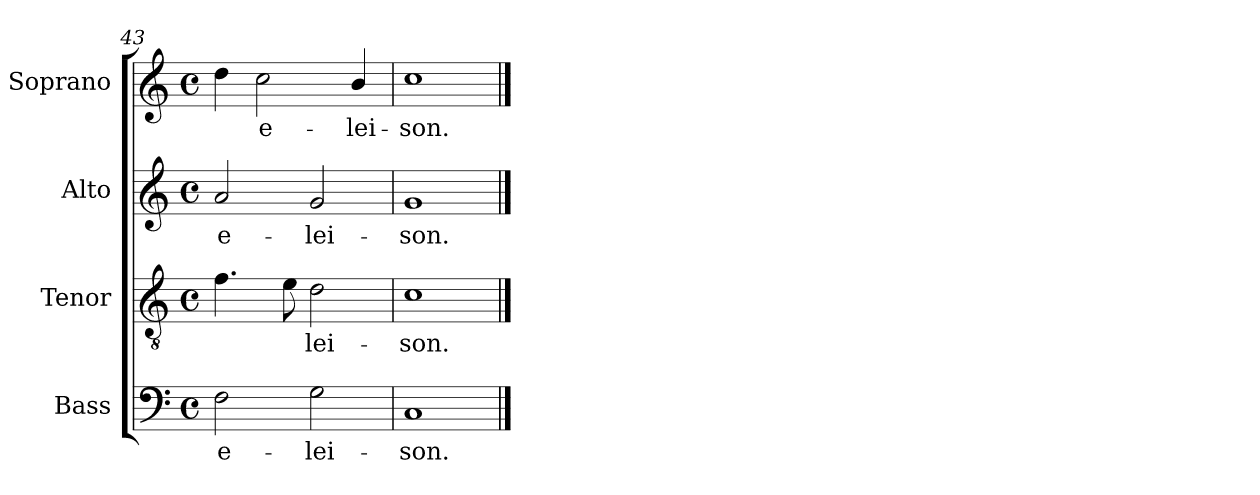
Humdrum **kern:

**kern	**text	**kern	**text	**kern	**text	**kern	**text
*part4	*part4	*part3	*part3	*part2	*part2	*part1	*part1
*staff4	*staff4	*staff3	*staff3	*staff2	*staff2	*staff1	*staff1
*I"Bass	*	*I"Tenor	*	*I"Alto	*	*I"Soprano	*
*I'B.	*	*I'T.	*	*I'A.	*	*I'S.	*
*clefF4	*	*clefGv2	*	*clefG2	*	*clefG2	*
*	*	*ITrd7c12	*	*	*	*	*
*k[]	*	*k[]	*	*k[]	*	*k[]	*
*C:	*	*C:	*	*C:	*	*C:	*
*M4/4	*	*M4/4	*	*M4/4	*	*M4/4	*
*met(c)	*	*met(c)	*	*met(c)	*	*met(c)	*
=43	=43	=43	=43	=43	=43	=43	=43
!	!LO:LY:b:color=#000000	!	!	!	!	!	!
!	!	!	!	!	!LO:LY:b:color=#000000	!	!
2Fi\	e-	4.Fi\	.	2ai/	e-	4ddi\	.
!	!	!	!	!	!	!	!LO:LY:b:color=#000000
.	.	.	.	.	.	2cci\	e-
.	.	8Ei\	.	.	.	.	.
!	!LO:LY:b:color=#000000	!	!	!	!	!	!
!	!	!	!LO:LY:b:color=#000000	!	!	!	!
!	!	!	!	!	!LO:LY:b:color=#000000	!	!
2Gi\	-lei-	2Di\	-lei-	2gi/	-lei-	.	.
!	!	!	!	!	!	!	!LO:LY:b:color=#000000
.	.	.	.	.	.	4bi/	-lei-
=44	=44	=44	=44	=44	=44	=44	=44
!	!LO:LY:b:color=#000000	!	!	!	!	!	!
!	!	!	!LO:LY:b:color=#000000	!	!	!	!
!	!	!	!	!	!LO:LY:b:color=#000000	!	!
!	!	!	!	!	!	!	!LO:LY:b:color=#000000
1Ci	-son.	1Ci	-son.	1gi	-son.	1cci	-son.
==	==	==	==	==	==	==	==
*-	*-	*-	*-	*-	*-	*-	*-
